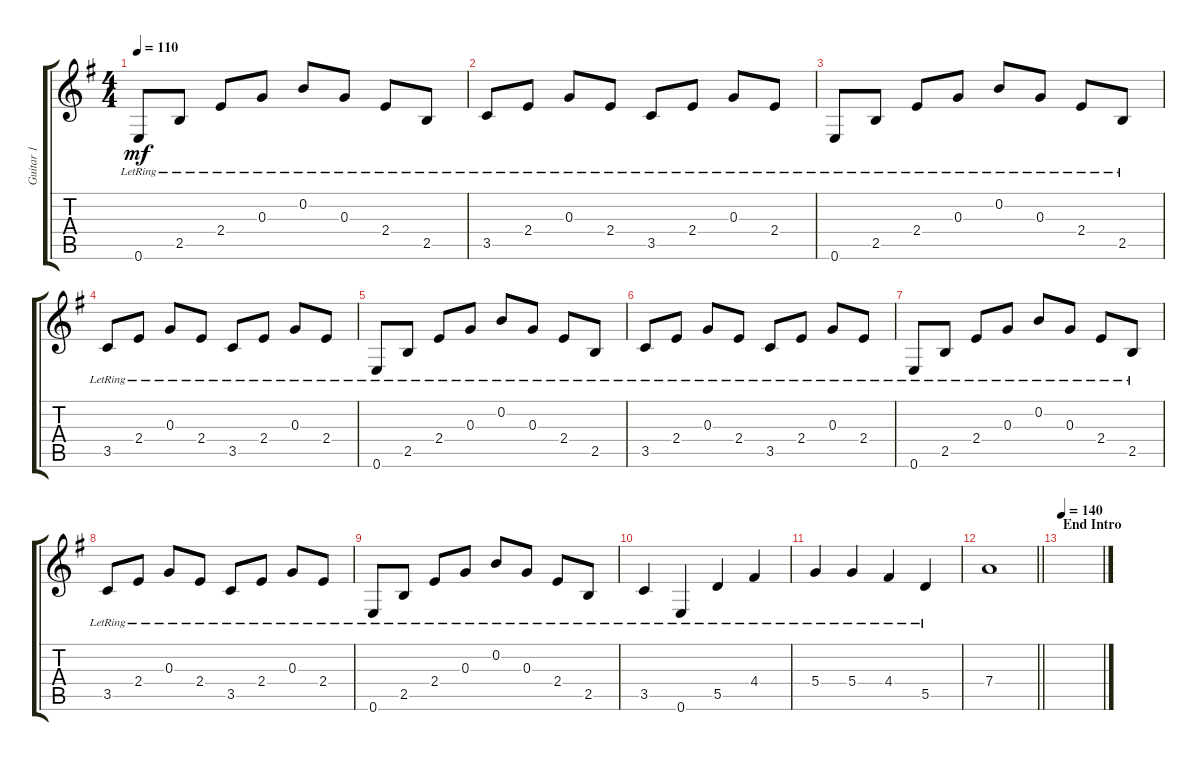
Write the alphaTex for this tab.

\track ("Guitar 1" "Guitar 1") {instrument acousticguitarsteel}
\staff {score tabs}
\tuning (E4 B3 G3 D3 A2 E2) {hide}
\ts (4 4)
\tempo 110
\clef g2
\ks g
0.6{lr}.8{dy mf} 2.5{lr}.8 2.4{lr}.8 0.3{lr}.8 0.2{lr}.8 0.3{lr}.8 2.4{lr}.8 2.5{lr}.8 |
3.5{lr}.8 2.4{lr}.8 0.3{lr}.8 2.4{lr}.8 3.5{lr}.8 2.4{lr}.8 0.3{lr}.8 2.4{lr}.8 |
0.6{lr}.8 2.5{lr}.8 2.4{lr}.8 0.3{lr}.8 0.2{lr}.8 0.3{lr}.8 2.4{lr}.8 2.5{lr}.8 |
3.5{lr}.8 2.4{lr}.8 0.3{lr}.8 2.4{lr}.8 3.5{lr}.8 2.4{lr}.8 0.3{lr}.8 2.4{lr}.8 |
0.6{lr}.8 2.5{lr}.8 2.4{lr}.8 0.3{lr}.8 0.2{lr}.8 0.3{lr}.8 2.4{lr}.8 2.5{lr}.8 |
3.5{lr}.8 2.4{lr}.8 0.3{lr}.8 2.4{lr}.8 3.5{lr}.8 2.4{lr}.8 0.3{lr}.8 2.4{lr}.8 |
0.6{lr}.8 2.5{lr}.8 2.4{lr}.8 0.3{lr}.8 0.2{lr}.8 0.3{lr}.8 2.4{lr}.8 2.5{lr}.8 |
3.5{lr}.8 2.4{lr}.8 0.3{lr}.8 2.4{lr}.8 3.5{lr}.8 2.4{lr}.8 0.3{lr}.8 2.4{lr}.8 |
0.6{lr}.8 2.5{lr}.8 2.4{lr}.8 0.3{lr}.8 0.2{lr}.8 0.3{lr}.8 2.4{lr}.8 2.5{lr}.8 |
3.5{lr}.4 0.6{lr}.4 5.5{lr}.4 4.4{lr}.4 |
5.4{lr}.4 5.4{lr}.4 4.4{lr}.4 5.5{lr}.4 |
\barLineRight lightlight
7.4.1 |
\section ("" "End Intro")
\tempo 140
